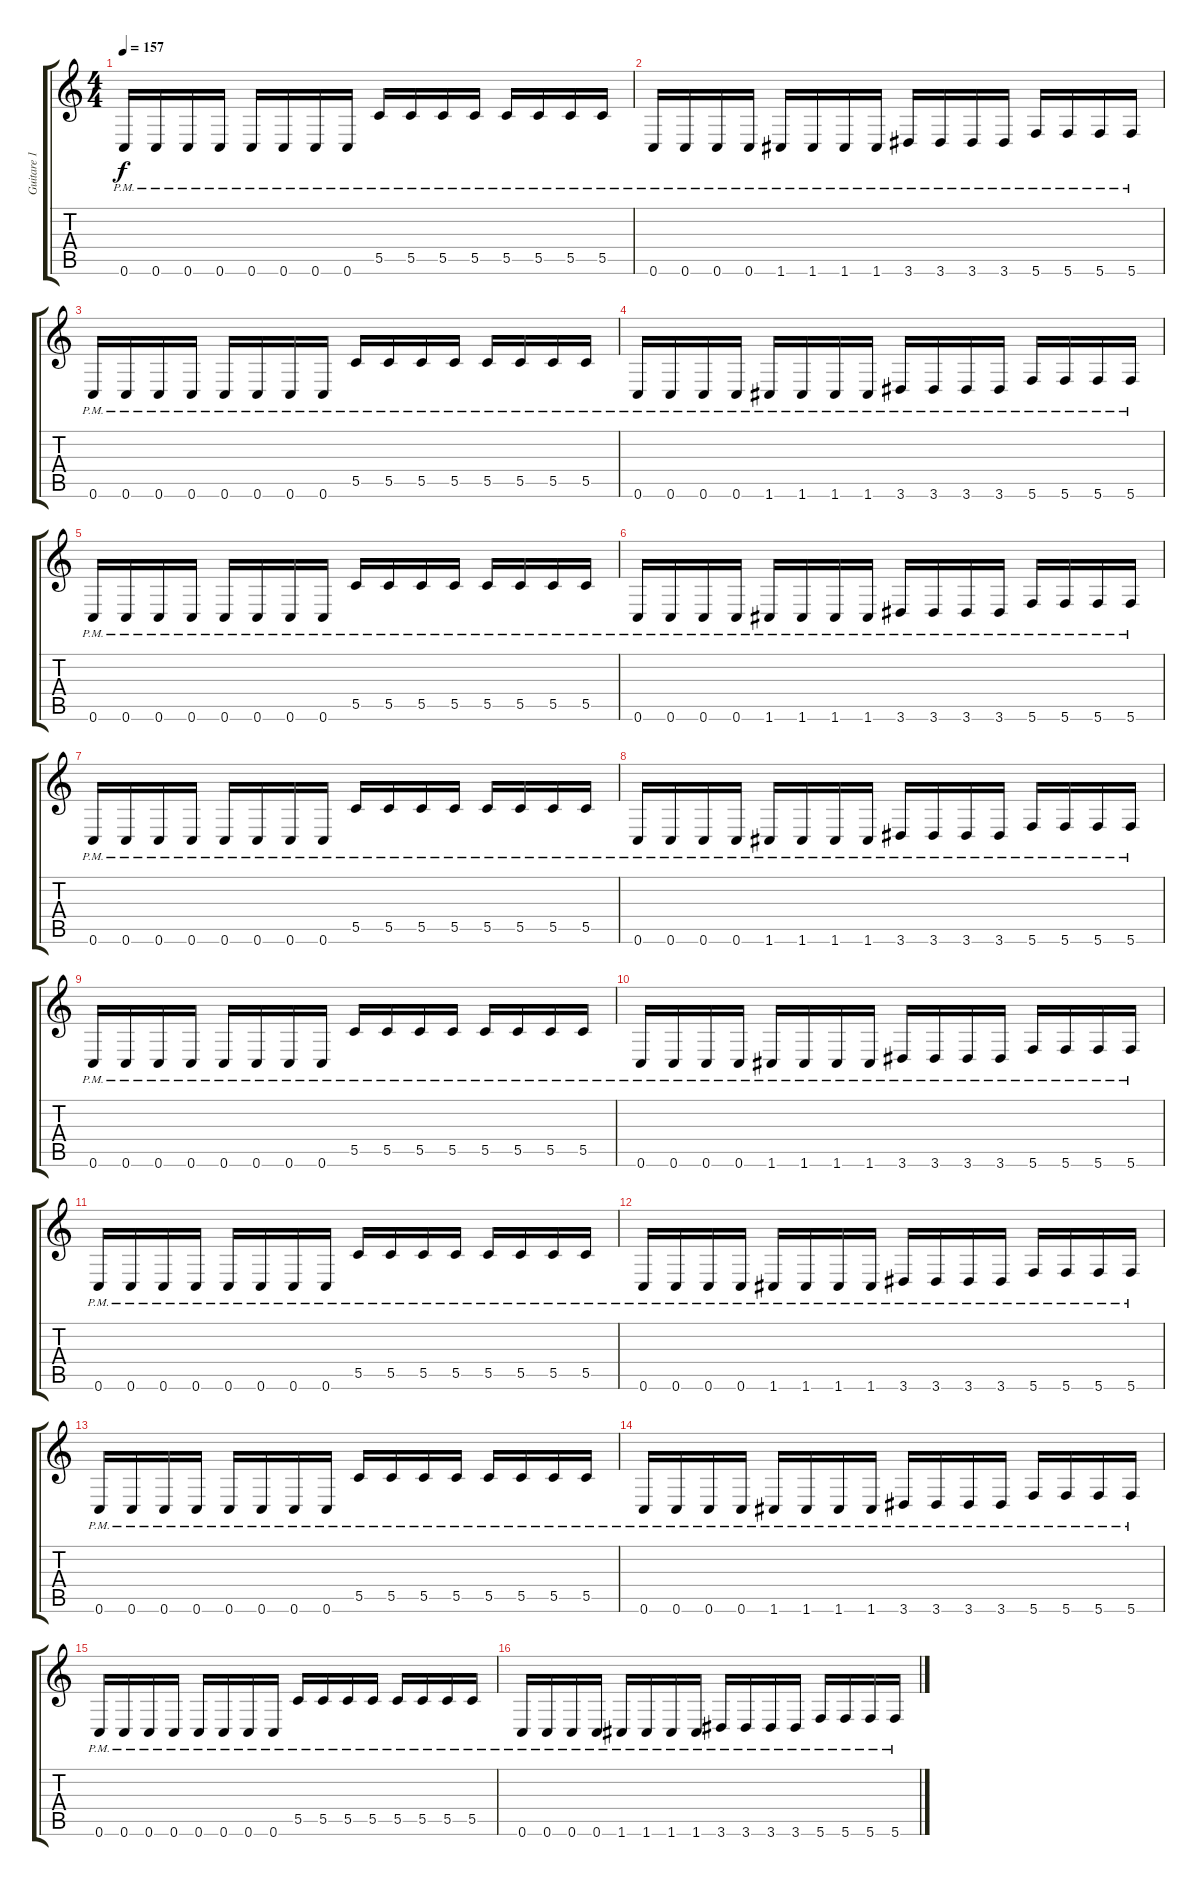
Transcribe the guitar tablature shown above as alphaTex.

\track ("Guitare 1" "Guitare 1") {instrument distortionguitar}
\staff {score tabs}
\tuning (D4 A3 F3 C3 G2 C2) {hide}
\ts (4 4)
\tempo 157
\clef g2
\ks c
0.6{pm}.16{dy f} 0.6{pm}.16 0.6{pm}.16 0.6{pm}.16 0.6{pm}.16 0.6{pm}.16 0.6{pm}.16 0.6{pm}.16 5.5{pm}.16 5.5{pm}.16 5.5{pm}.16 5.5{pm}.16 5.5{pm}.16 5.5{pm}.16 5.5{pm}.16 5.5{pm}.16 |
0.6{pm}.16 0.6{pm}.16 0.6{pm}.16 0.6{pm}.16 1.6{pm}.16 1.6{pm}.16 1.6{pm}.16 1.6{pm}.16 3.6{pm}.16 3.6{pm}.16 3.6{pm}.16 3.6{pm}.16 5.6{pm}.16 5.6{pm}.16 5.6{pm}.16 5.6{pm}.16 |
0.6{pm}.16 0.6{pm}.16 0.6{pm}.16 0.6{pm}.16 0.6{pm}.16 0.6{pm}.16 0.6{pm}.16 0.6{pm}.16 5.5{pm}.16 5.5{pm}.16 5.5{pm}.16 5.5{pm}.16 5.5{pm}.16 5.5{pm}.16 5.5{pm}.16 5.5{pm}.16 |
0.6{pm}.16 0.6{pm}.16 0.6{pm}.16 0.6{pm}.16 1.6{pm}.16 1.6{pm}.16 1.6{pm}.16 1.6{pm}.16 3.6{pm}.16 3.6{pm}.16 3.6{pm}.16 3.6{pm}.16 5.6{pm}.16 5.6{pm}.16 5.6{pm}.16 5.6{pm}.16 |
0.6{pm}.16 0.6{pm}.16 0.6{pm}.16 0.6{pm}.16 0.6{pm}.16 0.6{pm}.16 0.6{pm}.16 0.6{pm}.16 5.5{pm}.16 5.5{pm}.16 5.5{pm}.16 5.5{pm}.16 5.5{pm}.16 5.5{pm}.16 5.5{pm}.16 5.5{pm}.16 |
0.6{pm}.16 0.6{pm}.16 0.6{pm}.16 0.6{pm}.16 1.6{pm}.16 1.6{pm}.16 1.6{pm}.16 1.6{pm}.16 3.6{pm}.16 3.6{pm}.16 3.6{pm}.16 3.6{pm}.16 5.6{pm}.16 5.6{pm}.16 5.6{pm}.16 5.6{pm}.16 |
0.6{pm}.16 0.6{pm}.16 0.6{pm}.16 0.6{pm}.16 0.6{pm}.16 0.6{pm}.16 0.6{pm}.16 0.6{pm}.16 5.5{pm}.16 5.5{pm}.16 5.5{pm}.16 5.5{pm}.16 5.5{pm}.16 5.5{pm}.16 5.5{pm}.16 5.5{pm}.16 |
0.6{pm}.16 0.6{pm}.16 0.6{pm}.16 0.6{pm}.16 1.6{pm}.16 1.6{pm}.16 1.6{pm}.16 1.6{pm}.16 3.6{pm}.16 3.6{pm}.16 3.6{pm}.16 3.6{pm}.16 5.6{pm}.16 5.6{pm}.16 5.6{pm}.16 5.6{pm}.16 |
0.6{pm}.16 0.6{pm}.16 0.6{pm}.16 0.6{pm}.16 0.6{pm}.16 0.6{pm}.16 0.6{pm}.16 0.6{pm}.16 5.5{pm}.16 5.5{pm}.16 5.5{pm}.16 5.5{pm}.16 5.5{pm}.16 5.5{pm}.16 5.5{pm}.16 5.5{pm}.16 |
0.6{pm}.16 0.6{pm}.16 0.6{pm}.16 0.6{pm}.16 1.6{pm}.16 1.6{pm}.16 1.6{pm}.16 1.6{pm}.16 3.6{pm}.16 3.6{pm}.16 3.6{pm}.16 3.6{pm}.16 5.6{pm}.16 5.6{pm}.16 5.6{pm}.16 5.6{pm}.16 |
0.6{pm}.16 0.6{pm}.16 0.6{pm}.16 0.6{pm}.16 0.6{pm}.16 0.6{pm}.16 0.6{pm}.16 0.6{pm}.16 5.5{pm}.16 5.5{pm}.16 5.5{pm}.16 5.5{pm}.16 5.5{pm}.16 5.5{pm}.16 5.5{pm}.16 5.5{pm}.16 |
0.6{pm}.16 0.6{pm}.16 0.6{pm}.16 0.6{pm}.16 1.6{pm}.16 1.6{pm}.16 1.6{pm}.16 1.6{pm}.16 3.6{pm}.16 3.6{pm}.16 3.6{pm}.16 3.6{pm}.16 5.6{pm}.16 5.6{pm}.16 5.6{pm}.16 5.6{pm}.16 |
0.6{pm}.16 0.6{pm}.16 0.6{pm}.16 0.6{pm}.16 0.6{pm}.16 0.6{pm}.16 0.6{pm}.16 0.6{pm}.16 5.5{pm}.16 5.5{pm}.16 5.5{pm}.16 5.5{pm}.16 5.5{pm}.16 5.5{pm}.16 5.5{pm}.16 5.5{pm}.16 |
0.6{pm}.16 0.6{pm}.16 0.6{pm}.16 0.6{pm}.16 1.6{pm}.16 1.6{pm}.16 1.6{pm}.16 1.6{pm}.16 3.6{pm}.16 3.6{pm}.16 3.6{pm}.16 3.6{pm}.16 5.6{pm}.16 5.6{pm}.16 5.6{pm}.16 5.6{pm}.16 |
0.6{pm}.16 0.6{pm}.16 0.6{pm}.16 0.6{pm}.16 0.6{pm}.16 0.6{pm}.16 0.6{pm}.16 0.6{pm}.16 5.5{pm}.16 5.5{pm}.16 5.5{pm}.16 5.5{pm}.16 5.5{pm}.16 5.5{pm}.16 5.5{pm}.16 5.5{pm}.16 |
0.6{pm}.16 0.6{pm}.16 0.6{pm}.16 0.6{pm}.16 1.6{pm}.16 1.6{pm}.16 1.6{pm}.16 1.6{pm}.16 3.6{pm}.16 3.6{pm}.16 3.6{pm}.16 3.6{pm}.16 5.6{pm}.16 5.6{pm}.16 5.6{pm}.16 5.6{pm}.16
